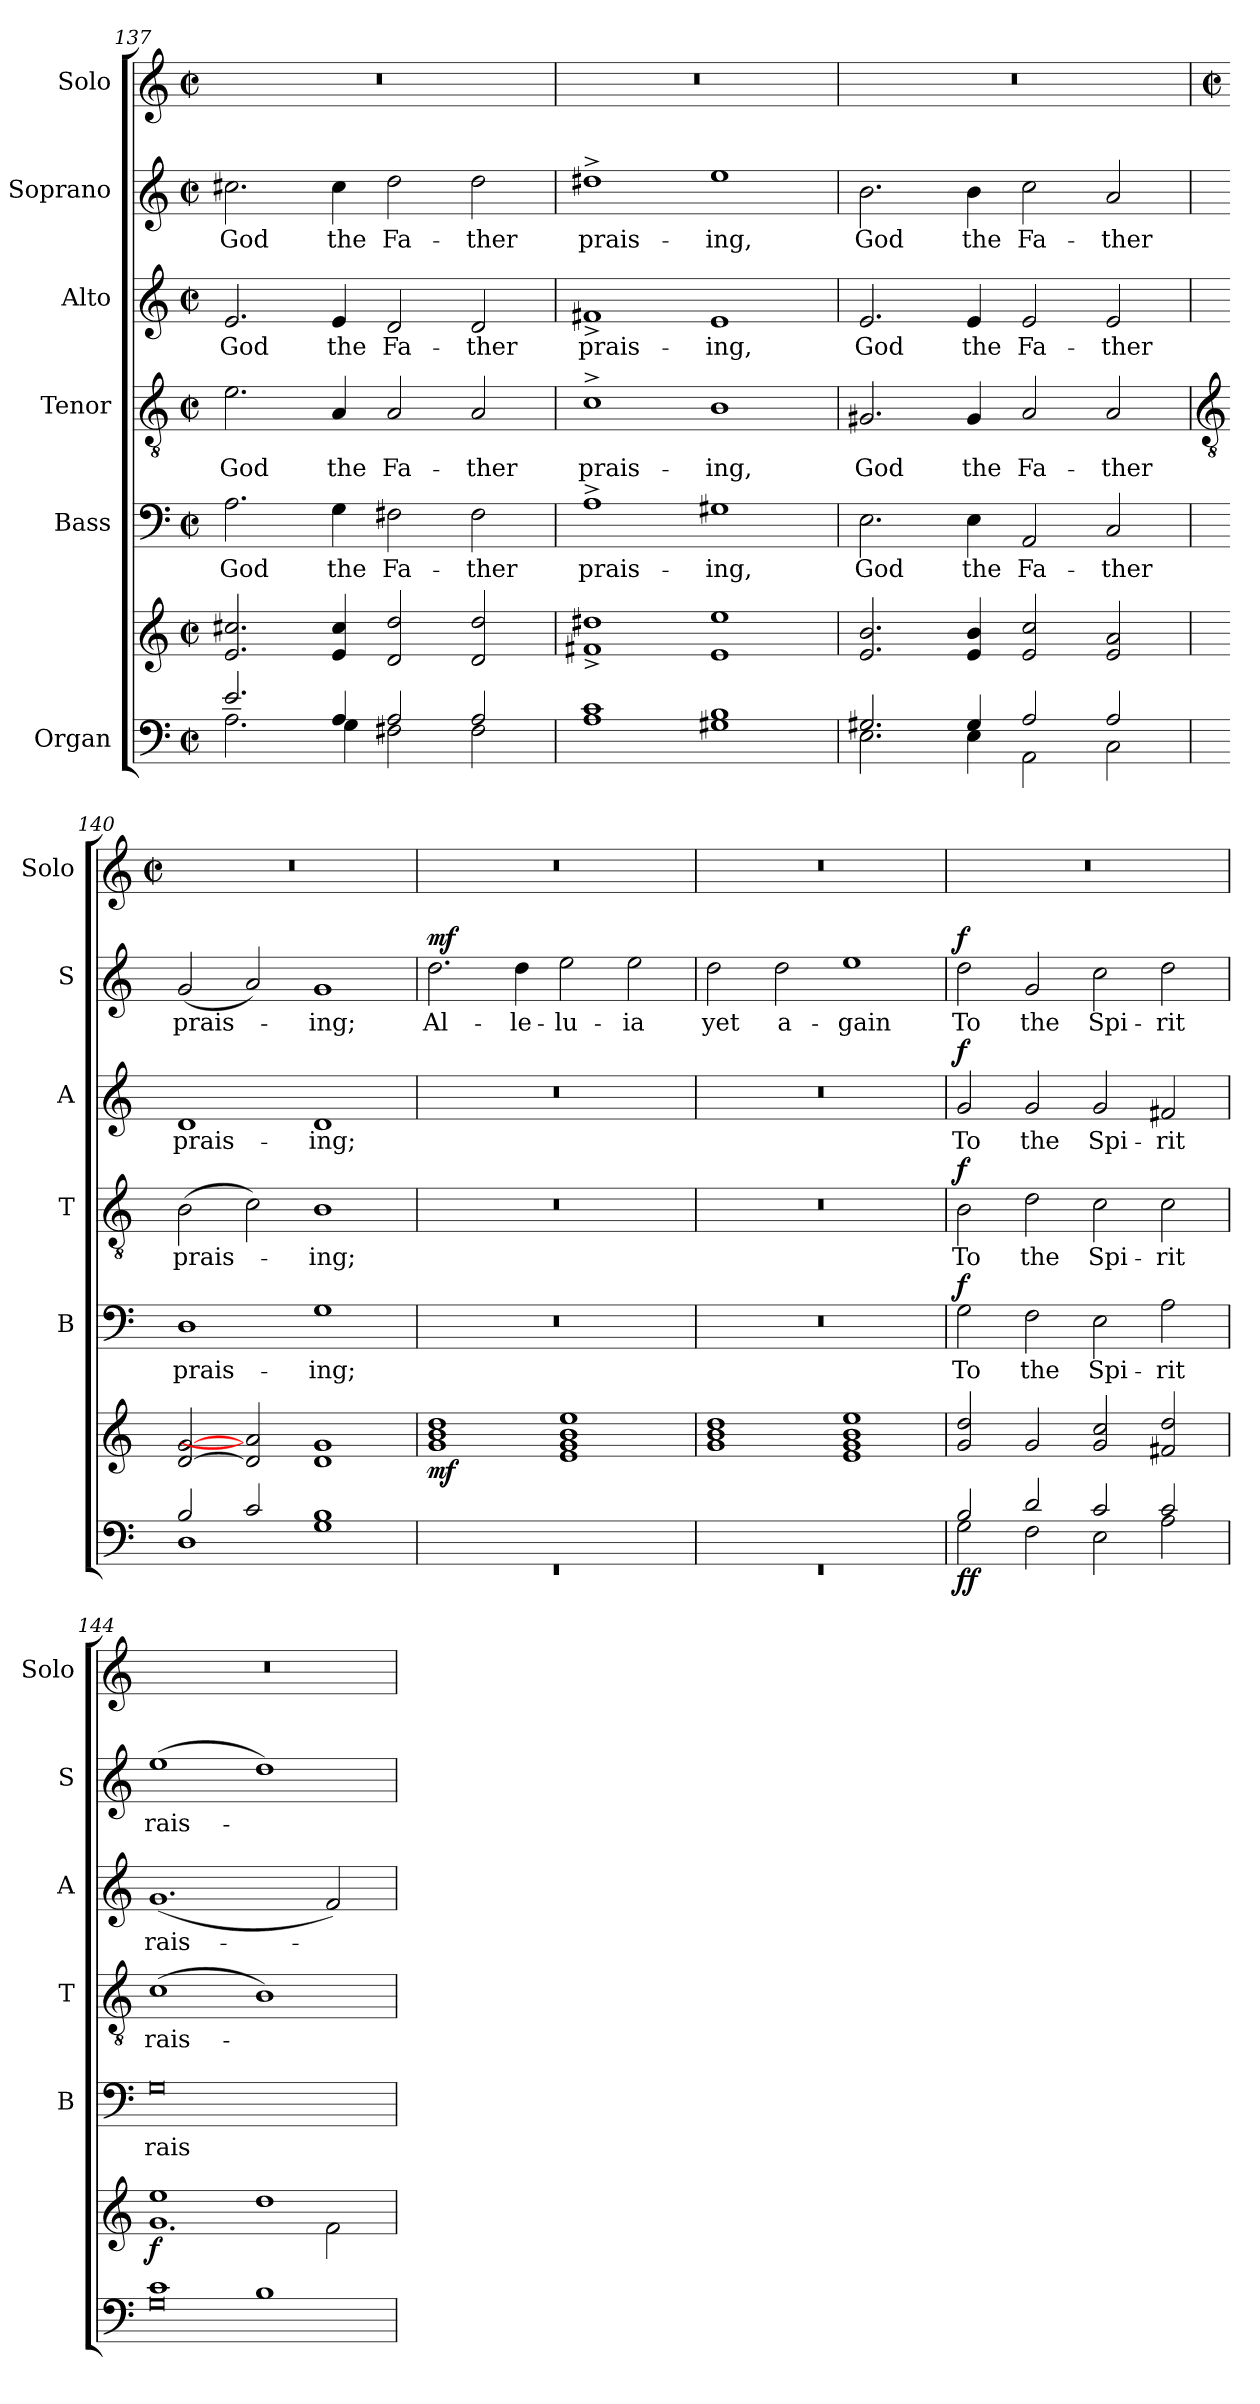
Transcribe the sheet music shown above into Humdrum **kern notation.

**kern	**kern	**dynam	**kern	**text	**dynam	**kern	**text	**dynam	**kern	**text	**dynam	**kern	**text	**dynam	**kern
*part6	*part6	*part6	*part5	*part5	*part5	*part4	*part4	*part4	*part3	*part3	*part3	*part2	*part2	*part2	*part1
*staff7	*staff6	*staff6/7	*staff5	*staff5	*staff5	*staff4	*staff4	*staff4	*staff3	*staff3	*staff3	*staff2	*staff2	*staff2	*staff1
*I"Organ	*	*	*I"Bass	*	*	*I"Tenor	*	*	*I"Alto	*	*	*I"Soprano	*	*	*I"Solo
*	*	*	*I'B	*	*	*I'T	*	*	*I'A	*	*	*I'S	*	*	*I'Solo
*clefF4	*clefG2	*	*clefF4	*	*	*clefGv2	*	*	*clefG2	*	*	*clefG2	*	*	*clefG2
*k[]	*k[]	*	*k[]	*	*	*k[]	*	*	*k[]	*	*	*k[]	*	*	*k[]
*C:	*C:	*	*C:	*	*	*C:	*	*	*C:	*	*	*C:	*	*	*C:
*M4/2	*M4/2	*	*M4/2	*	*	*M4/2	*	*	*M4/2	*	*	*M4/2	*	*	*M4/2
*met(c|)	*met(c|)	*	*met(c|)	*	*	*met(c|)	*	*	*met(c|)	*	*	*met(c|)	*	*	*met(c|)
=137	=137	=137	=137	=137	=137	=137	=137	=137	=137	=137	=137	=137	=137	=137	=137
*^	*	*	*	*	*	*	*	*	*	*	*	*	*	*	*
!	!	!	!	!	!LO:LY:b	!	!	!LO:LY:b	!	!	!LO:LY:b	!	!	!LO:LY:b	!	!
2.e/	2.A	2.e 2.cc#X	.	2.A	God	.	2.e	God	.	2.e	God	.	2.cc#X	God	.	0r
!	!	!	!	!	!LO:LY:b	!	!	!LO:LY:b	!	!	!LO:LY:b	!	!	!LO:LY:b	!	!
4A/	4G	4e 4cc#	.	4G	the	.	4A	the	.	4e	the	.	4cc#	the	.	.
!	!	!	!	!	!LO:LY:b	!	!	!LO:LY:b	!	!	!LO:LY:b	!	!	!LO:LY:b	!	!
2A/	2F#X	2d 2dd	.	2F#X	Fa-	.	2A	Fa-	.	2d	Fa-	.	2dd	Fa-	.	.
!	!	!	!	!	!LO:LY:b	!	!	!LO:LY:b	!	!	!LO:LY:b	!	!	!LO:LY:b	!	!
2A/	2F#	2d 2dd	.	2F#	-ther	.	2A	-ther	.	2d	-ther	.	2dd	-ther	.	.
=138	=138	=138	=138	=138	=138	=138	=138	=138	=138	=138	=138	=138	=138	=138	=138	=138
!	!	!	!	!	!LO:LY:b	!	!	!LO:LY:b	!	!	!LO:LY:b	!	!	!LO:LY:b	!	!
1c/	1A	1f#X^ 1dd#X^	.	1A^	prais-	.	1c^	prais-	.	1f#X^	prais-	.	1dd#X^	prais-	.	0r
!	!	!	!	!	!LO:LY:b	!	!	!LO:LY:b	!	!	!LO:LY:b	!	!	!LO:LY:b	!	!
1B/	1G#X	1e 1ee	.	1G#X	-ing,	.	1B	-ing,	.	1e	-ing,	.	1ee	-ing,	.	.
=139	=139	=139	=139	=139	=139	=139	=139	=139	=139	=139	=139	=139	=139	=139	=139	=139
!	!	!	!	!	!LO:LY:b	!	!	!LO:LY:b	!	!	!LO:LY:b	!	!	!LO:LY:b	!	!
2.G#X/	2.E	2.e 2.b	.	2.E	God	.	2.G#X	God	.	2.e	God	.	2.b	God	.	0r
!	!	!	!	!	!LO:LY:b	!	!	!LO:LY:b	!	!	!LO:LY:b	!	!	!LO:LY:b	!	!
4G#/	4E	4e 4b	.	4E	the	.	4G#	the	.	4e	the	.	4b	the	.	.
!	!	!	!	!	!LO:LY:b	!	!	!LO:LY:b	!	!	!LO:LY:b	!	!	!LO:LY:b	!	!
2A/	2AA\	2e 2cc	.	2AA	Fa-	.	2A	Fa-	.	2e	Fa-	.	2cc	Fa-	.	.
!	!	!	!	!	!LO:LY:b	!	!	!LO:LY:b	!	!	!LO:LY:b	!	!	!LO:LY:b	!	!
2A/	2C\	2e 2a	.	2C	-ther	.	2A	-ther	.	2e	-ther	.	2a	-ther	.	.
!!LO:LB:g=z
=140	=140	=140	=140	=140	=140	=140	=140	=140	=140	=140	=140	=140	=140	=140	=140	=140
*	*	*	*	*	*	*	*clefGv2	*	*	*	*	*	*	*	*	*
*	*	*	*	*	*	*	*	*	*	*	*	*	*	*	*	*M4/2
*	*	*	*	*	*	*	*	*	*	*	*	*	*	*	*	*met(c|)
*	*	*^	*	*	*	*	*	*	*	*	*	*	*	*	*	*
!	!	!	!	!	!	!LO:LY:b	!	!	!LO:LY:b	!	!	!LO:LY:b	!	!	!LO:LY:b	!	!
2B/	1D	[2d [2g	0ryy	.	1D	prais-	.	(>2B	prais-	.	1d	prais-	.	(<2g	prais-	.	0r
2c/	.	2d] 2a]	.	.	.	.	.	2c)	.	.	.	.	.	2a)	.	.	.
!	!	!	!	!	!	!LO:LY:b	!	!	!LO:LY:b	!	!	!LO:LY:b	!	!	!LO:LY:b	!	!
1B/	1G	1d 1g	.	.	1G	-ing;	.	1B	ing;	.	1d	-ing;	.	1g	ing;	.	.
=141	=141	=141	=141	=141	=141	=141	=141	=141	=141	=141	=141	=141	=141	=141	=141	=141	=141
!	!	!	!	!LO:DY:b	!	!	!	!	!	!	!	!	!	!	!LO:LY:b	!LO:DY:b	!
0ryy	0r	1g 1b 1dd	0ryy	mf	0r	.	.	0r	.	.	0r	.	.	2.dd	Al-	mf	0r
!	!	!	!	!	!	!	!	!	!	!	!	!	!	!	!LO:LY:b	!	!
.	.	.	.	.	.	.	.	.	.	.	.	.	.	4dd	-le-	.	.
!	!	!	!	!	!	!	!	!	!	!	!	!	!	!	!LO:LY:b	!	!
.	.	1e 1g 1b 1ee	.	.	.	.	.	.	.	.	.	.	.	2ee	-lu-	.	.
!	!	!	!	!	!	!	!	!	!	!	!	!	!	!	!LO:LY:b	!	!
.	.	.	.	.	.	.	.	.	.	.	.	.	.	2ee	-ia	.	.
=142	=142	=142	=142	=142	=142	=142	=142	=142	=142	=142	=142	=142	=142	=142	=142	=142	=142
!	!	!	!	!	!	!	!	!	!	!	!	!	!	!	!LO:LY:b	!	!
0ryy	0r	1g 1b 1dd	0ryy	.	0r	.	.	0r	.	.	0r	.	.	2dd	yet	.	0r
!	!	!	!	!	!	!	!	!	!	!	!	!	!	!	!LO:LY:b	!	!
.	.	.	.	.	.	.	.	.	.	.	.	.	.	2dd	a-	.	.
!	!	!	!	!	!	!	!	!	!	!	!	!	!	!	!LO:LY:b	!	!
.	.	1e 1g 1b 1ee	.	.	.	.	.	.	.	.	.	.	.	1ee	-gain	.	.
=143	=143	=143	=143	=143	=143	=143	=143	=143	=143	=143	=143	=143	=143	=143	=143	=143	=143
!	!	!	!	!LO:DY:b=2	!	!LO:LY:b	!	!	!LO:LY:b	!	!	!LO:LY:b	!	!	!LO:LY:b	!	!
!	!	!	!	!LO:DY:n=1:b	!	!	!LO:DY:b	!	!	!LO:DY:b	!	!	!LO:DY:b	!	!	!LO:DY:b	!
2B/	2G	2g 2dd	0ryy	f f	2G	To	f	2B	To	f	2g	To	f	2dd	To	f	0r
!	!	!	!	!	!	!LO:LY:b	!	!	!LO:LY:b	!	!	!LO:LY:b	!	!	!LO:LY:b	!	!
2d/	2F	2g	.	.	2F	the	.	2d	the	.	2g	the	.	2g	the	.	.
!	!	!	!	!	!	!LO:LY:b	!	!	!LO:LY:b	!	!	!LO:LY:b	!	!	!LO:LY:b	!	!
2c/	2E	2g 2cc	.	.	2E	Spi-	.	2c	Spi-	.	2g	Spi-	.	2cc	Spi-	.	.
!	!	!	!	!	!	!LO:LY:b	!	!	!LO:LY:b	!	!	!LO:LY:b	!	!	!LO:LY:b	!	!
2c/	2A	2f#X 2dd	.	.	2A	-rit	.	2c	-rit	.	2f#X	-rit	.	2dd	-rit	.	.
=144	=144	=144	=144	=144	=144	=144	=144	=144	=144	=144	=144	=144	=144	=144	=144	=144	=144
!	!	!	!	!LO:DY:b	!	!LO:LY:b	!	!	!LO:LY:b	!	!	!LO:LY:b	!	!	!LO:LY:b	!	!
1c/	0G	1ee	1.g\	f	0G	rais-	.	(>1c	rais-	.	(<1.g	rais-	.	(>1ee	rais-	.	0r
1B/	.	1dd	.	.	.	.	.	1B)	.	.	.	.	.	1dd)	.	.	.
.	.	.	2f\	.	.	.	.	.	.	.	2f)	.	.	.	.	.	.
*v	*v	*	*	*	*	*	*	*	*	*	*	*	*	*	*	*	*
*	*v	*v	*	*	*	*	*	*	*	*	*	*	*	*	*	*
=	=	=	=	=	=	=	=	=	=	=	=	=	=	=	=
*-	*-	*-	*-	*-	*-	*-	*-	*-	*-	*-	*-	*-	*-	*-	*-
